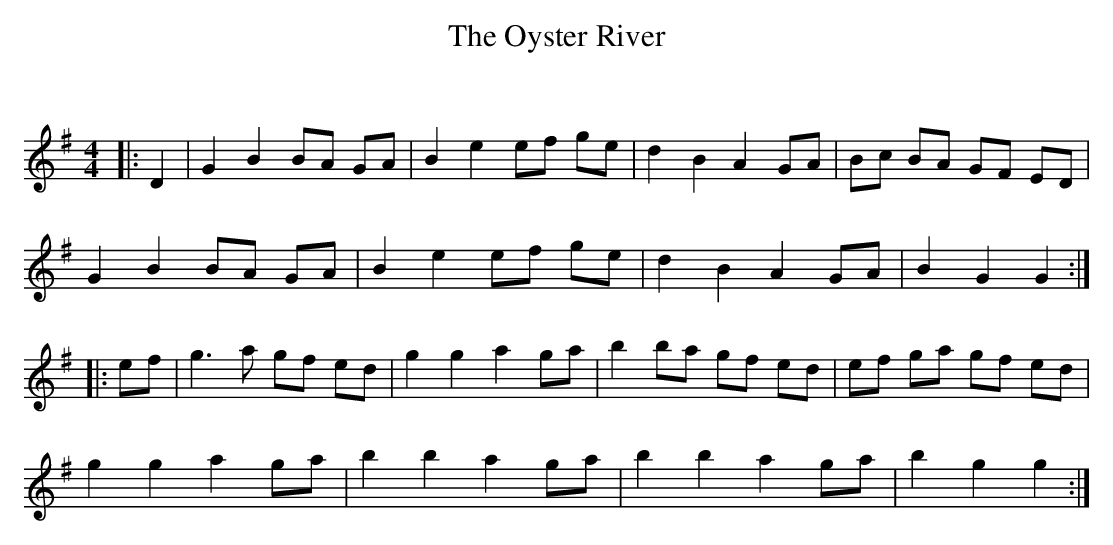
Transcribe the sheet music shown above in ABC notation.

X:1
T: The Oyster River
C:
Q: 232
K:G
M:4/4
L:1/8
|:D2|G2 B2 BA GA|B2 e2 ef ge|d2 B2 A2 GA|Bc BA GF ED|
G2 B2 BA GA|B2 e2 ef ge|d2 B2 A2 GA|B2 G2 G2:|
|:ef|g3a gf ed|g2 g2 a2 ga|b2 ba gf ed|ef ga gf ed|
g2 g2 a2 ga|b2 b2 a2 ga|b2 b2 a2 ga|b2 g2 g2:|
